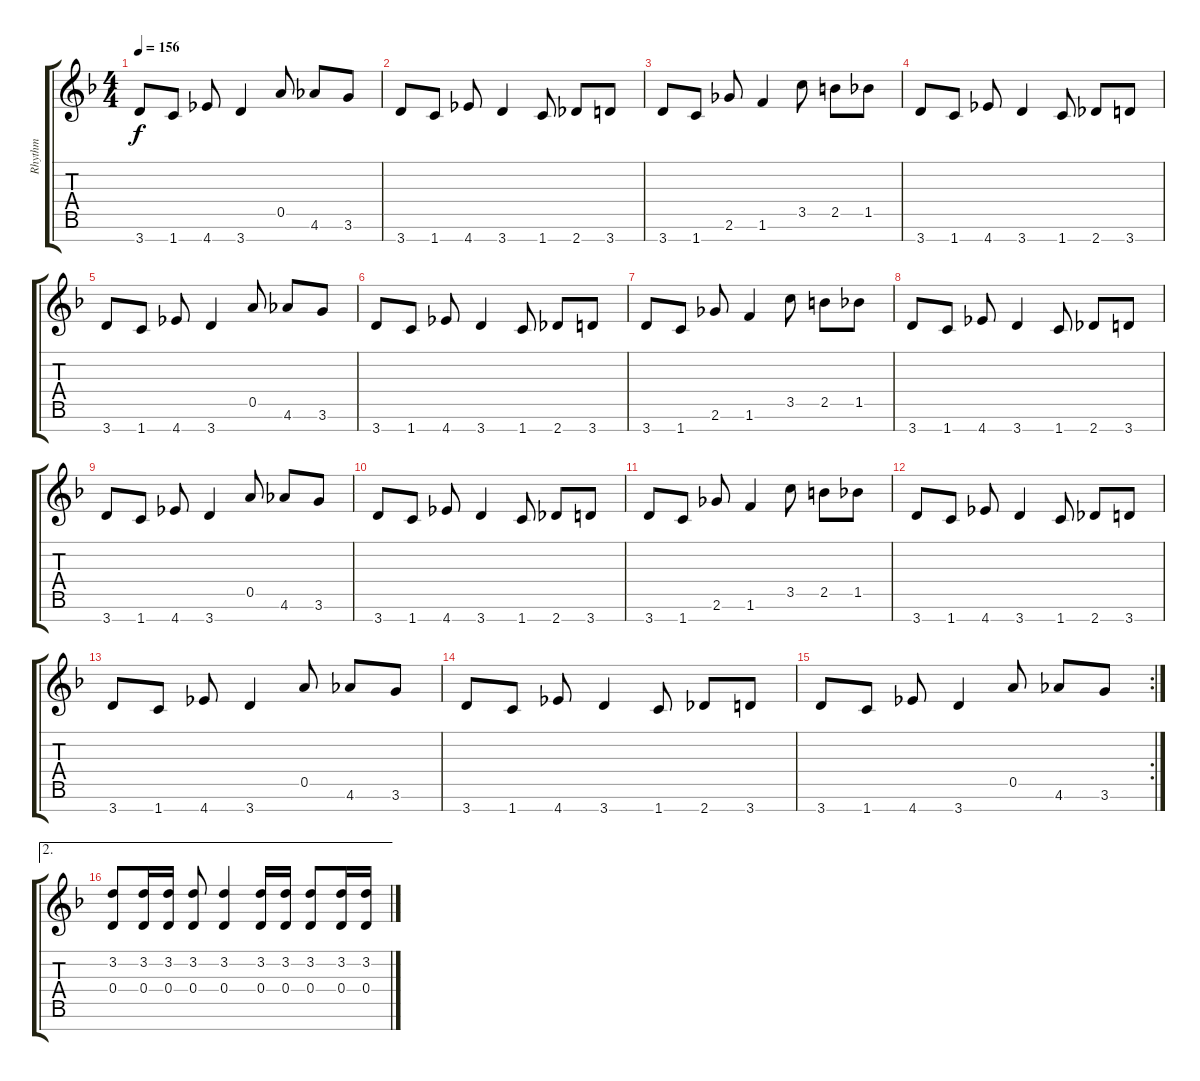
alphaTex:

\track ("Rhythm" "Rhythm") {instrument acousticguitarsteel}
\staff {score tabs}
\tuning (E4 B3 G3 D3 A2 E2 B1) {hide}
\ts (4 4)
\tempo 156
\clef g2
\ks f
3.7.8{ot 8vb dy f} 1.7.8{ot 8vb} 4.7.8{ot 8vb} 3.7.4{ot 8vb} 0.5.8{ot 8vb} 4.6.8{ot 8vb} 3.6.8{ot 8vb} |
3.7.8{ot 8vb} 1.7.8{ot 8vb} 4.7.8{ot 8vb} 3.7.4{ot 8vb} 1.7.8{ot 8vb} 2.7.8{ot 8vb} 3.7.8{ot 8vb} |
3.7.8{ot 8vb} 1.7.8{ot 8vb} 2.6.8{ot 8vb} 1.6.4{ot 8vb} 3.5.8{ot 8vb} 2.5.8{ot 8vb} 1.5.8{ot 8vb} |
3.7.8{ot 8vb} 1.7.8{ot 8vb} 4.7.8{ot 8vb} 3.7.4{ot 8vb} 1.7.8{ot 8vb} 2.7.8{ot 8vb} 3.7.8{ot 8vb} |
3.7.8{ot 8vb} 1.7.8{ot 8vb} 4.7.8{ot 8vb} 3.7.4{ot 8vb} 0.5.8{ot 8vb} 4.6.8{ot 8vb} 3.6.8{ot 8vb} |
3.7.8{ot 8vb} 1.7.8{ot 8vb} 4.7.8{ot 8vb} 3.7.4{ot 8vb} 1.7.8{ot 8vb} 2.7.8{ot 8vb} 3.7.8{ot 8vb} |
3.7.8{ot 8vb} 1.7.8{ot 8vb} 2.6.8{ot 8vb} 1.6.4{ot 8vb} 3.5.8{ot 8vb} 2.5.8{ot 8vb} 1.5.8{ot 8vb} |
3.7.8{ot 8vb} 1.7.8{ot 8vb} 4.7.8{ot 8vb} 3.7.4{ot 8vb} 1.7.8{ot 8vb} 2.7.8{ot 8vb} 3.7.8{ot 8vb} |
3.7.8{ot 8vb} 1.7.8{ot 8vb} 4.7.8{ot 8vb} 3.7.4{ot 8vb} 0.5.8{ot 8vb} 4.6.8{ot 8vb} 3.6.8{ot 8vb} |
3.7.8{ot 8vb} 1.7.8{ot 8vb} 4.7.8{ot 8vb} 3.7.4{ot 8vb} 1.7.8{ot 8vb} 2.7.8{ot 8vb} 3.7.8{ot 8vb} |
3.7.8{ot 8vb} 1.7.8{ot 8vb} 2.6.8{ot 8vb} 1.6.4{ot 8vb} 3.5.8{ot 8vb} 2.5.8{ot 8vb} 1.5.8{ot 8vb} |
3.7.8{ot 8vb} 1.7.8{ot 8vb} 4.7.8{ot 8vb} 3.7.4{ot 8vb} 1.7.8{ot 8vb} 2.7.8{ot 8vb} 3.7.8{ot 8vb} |
3.7.8{ot 8vb} 1.7.8{ot 8vb} 4.7.8{ot 8vb} 3.7.4{ot 8vb} 0.5.8{ot 8vb} 4.6.8{ot 8vb} 3.6.8{ot 8vb} |
3.7.8{ot 8vb} 1.7.8{ot 8vb} 4.7.8{ot 8vb} 3.7.4{ot 8vb} 1.7.8{ot 8vb} 2.7.8{ot 8vb} 3.7.8{ot 8vb} |
\rc 2
3.7.8{ot 8vb} 1.7.8{ot 8vb} 4.7.8{ot 8vb} 3.7.4{ot 8vb} 0.5.8{ot 8vb} 4.6.8{ot 8vb} 3.6.8{ot 8vb} |
\ae 2
(3.2 0.4).8 (3.2 0.4).16 (3.2 0.4).16 (3.2 0.4).8 (3.2 0.4).4 (3.2 0.4).16 (3.2 0.4).16 (3.2 0.4).8 (3.2 0.4).16 (3.2 0.4).16
